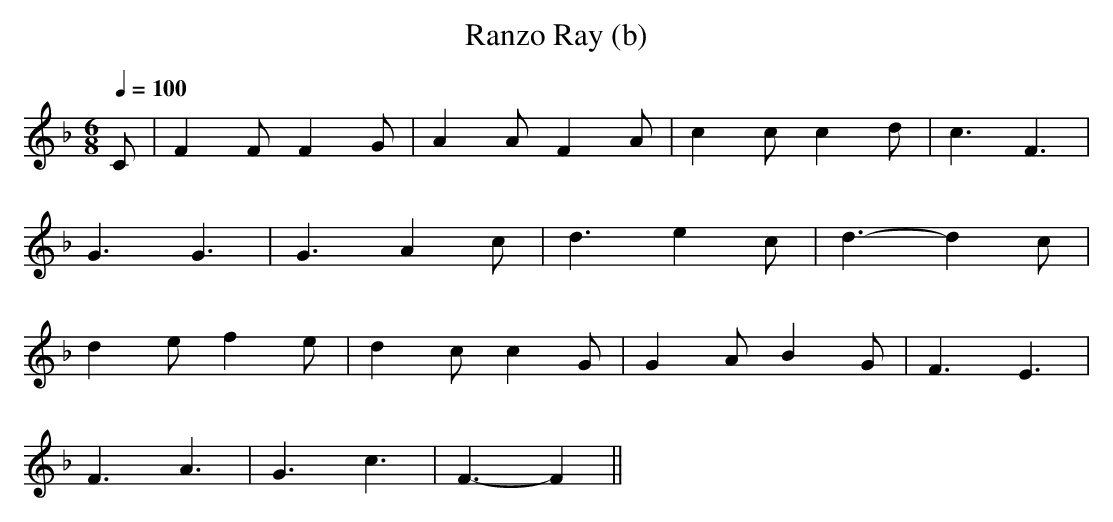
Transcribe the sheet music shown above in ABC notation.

X:1
T:Ranzo Ray (b)
M:6/8
L:1/8
Q:1/4=100
K:F
C|\
F2F F2G|A2A F2A|c2c c2d|c3 F3 |
G3  G3 |G3  A2c|d3  e2c|d3-d2c|
d2e f2e|d2c c2G|G2A B2G|F3 E3 |
F3  A3 |G3  c3 |F3- F2 ||
